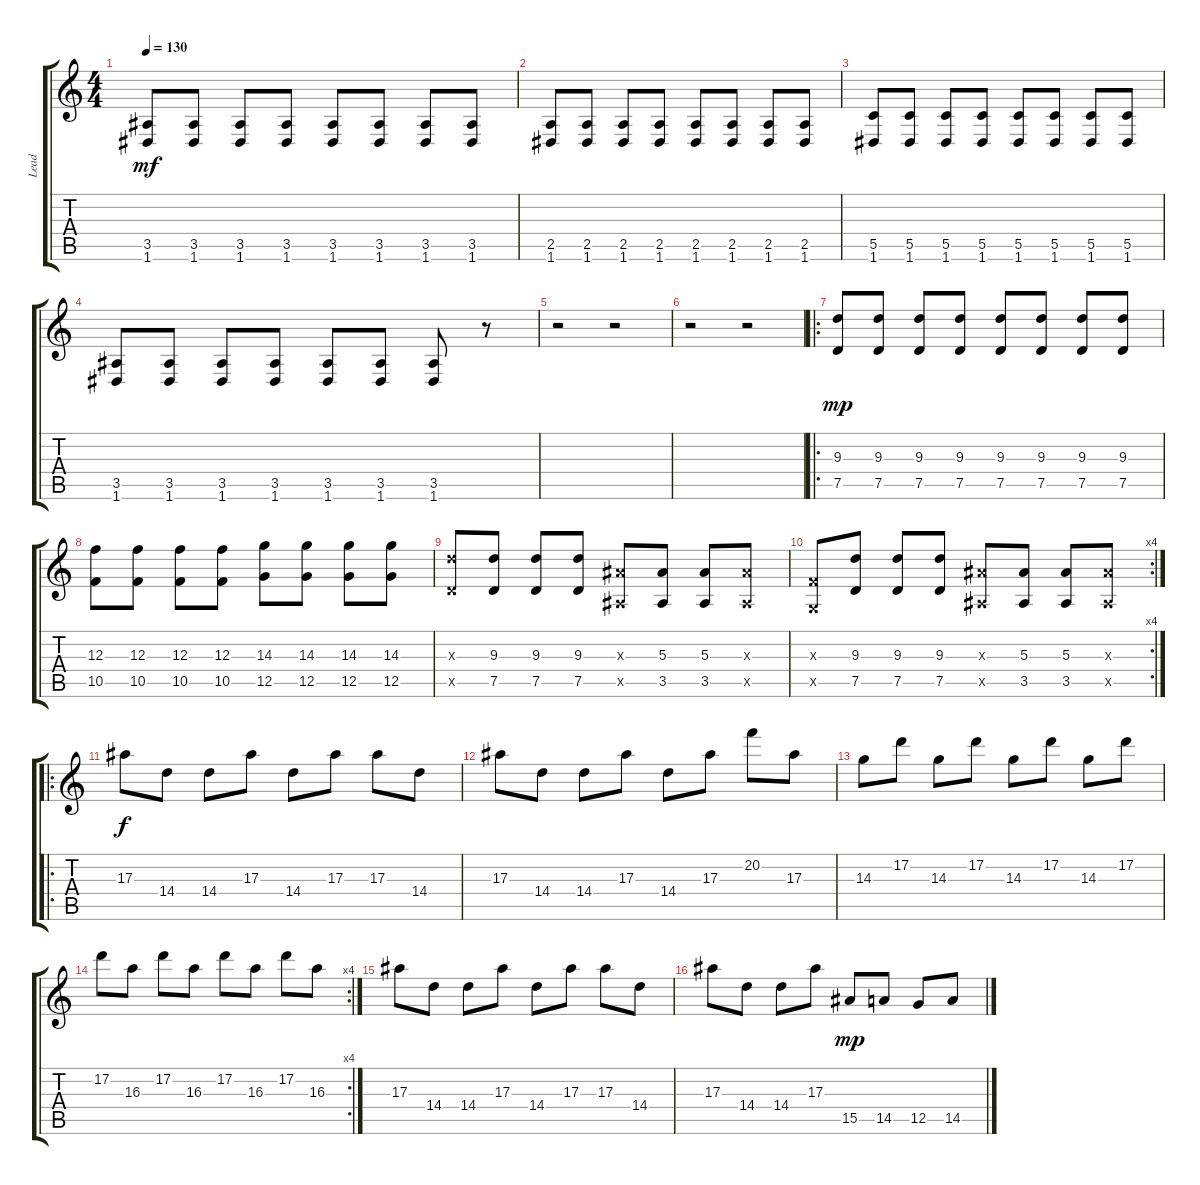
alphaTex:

\track ("Lead" "Lead") {instrument distortionguitar}
\staff {score tabs}
\tuning (D4 A3 F3 C3 G2 D2) {hide}
\ts (4 4)
\tempo 130
\clef g2
\ks c
(3.5 1.6).8{dy mf} (3.5 1.6).8 (3.5 1.6).8 (3.5 1.6).8 (3.5 1.6).8 (3.5 1.6).8 (3.5 1.6).8 (3.5 1.6).8 |
(2.5 1.6).8 (2.5 1.6).8 (2.5 1.6).8 (2.5 1.6).8 (2.5 1.6).8 (2.5 1.6).8 (2.5 1.6).8 (2.5 1.6).8 |
(5.5 1.6).8 (5.5 1.6).8 (5.5 1.6).8 (5.5 1.6).8 (5.5 1.6).8 (5.5 1.6).8 (5.5 1.6).8 (5.5 1.6).8 |
(3.5 1.6).8 (3.5 1.6).8 (3.5 1.6).8 (3.5 1.6).8 (3.5 1.6).8 (3.5 1.6).8 (3.5 1.6).8 r.8 |
r.2 r.2 |
r.2 r.2 |
\ro
(9.3 7.5).8{dy mp} (9.3 7.5).8 (9.3 7.5).8 (9.3 7.5).8 (9.3 7.5).8 (9.3 7.5).8 (9.3 7.5).8 (9.3 7.5).8 |
(12.3 10.5).8 (12.3 10.5).8 (12.3 10.5).8 (12.3 10.5).8 (14.3 12.5).8 (14.3 12.5).8 (14.3 12.5).8 (14.3 12.5).8 |
(9.3{x} 7.5{x}).8 (9.3 7.5).8 (9.3 7.5).8 (9.3 7.5).8 (5.3{x} 3.5{x}).8 (5.3 3.5).8 (5.3 3.5).8 (5.3{x} 3.5{x}).8 |
\rc 4
(0.3{x} 0.5{x}).8 (9.3 7.5).8 (9.3 7.5).8 (9.3 7.5).8 (5.3{x} 3.5{x}).8 (5.3 3.5).8 (5.3 3.5).8 (5.3{x} 3.5{x}).8 |
\ro
17.3.8{dy f} 14.4.8 14.4.8 17.3.8 14.4.8 17.3.8 17.3.8 14.4.8 |
17.3.8 14.4.8 14.4.8 17.3.8 14.4.8 17.3.8 20.2.8 17.3.8 |
14.3.8 17.2.8 14.3.8 17.2.8 14.3.8 17.2.8 14.3.8 17.2.8 |
\rc 4
17.2.8 16.3.8 17.2.8 16.3.8 17.2.8 16.3.8 17.2.8 16.3.8 |
17.3.8 14.4.8 14.4.8 17.3.8 14.4.8 17.3.8 17.3.8 14.4.8 |
17.3.8 14.4.8 14.4.8 17.3.8 15.5.8{dy mp} 14.5.8 12.5.8 14.5.8
